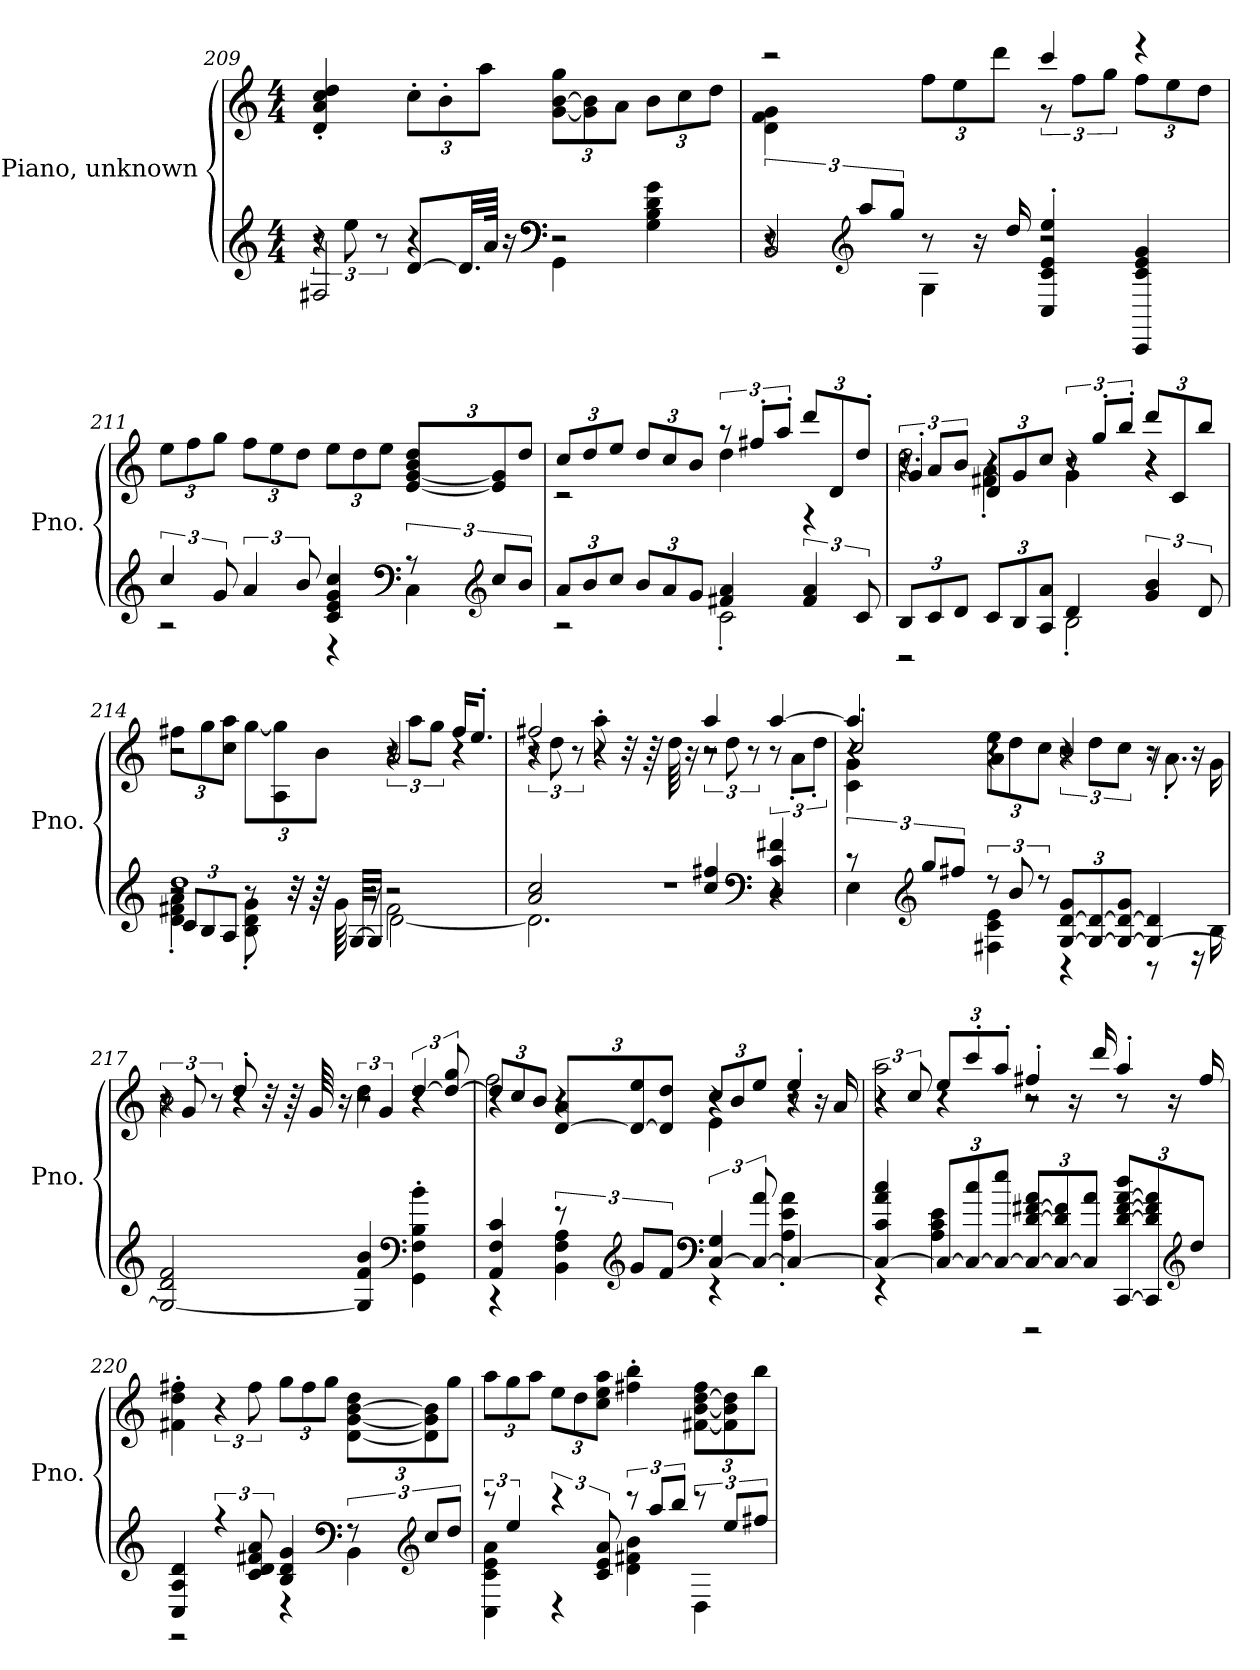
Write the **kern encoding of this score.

**kern	**kern
*part1	*part1
*staff2	*staff1
*I"Piano, unknown	*
*I'Pno.	*
!!LO:LB:g=z
*clefG2	*clefG2
*k[]	*k[]
*M4/4	*M4/4
=209	=209
*^	*
*	*^	*
4r	12r	2F#X/	4d/' 4a/' 4cc/' 4dd/'
.	12ee\	.	.
.	12r	.	.
*	*	*	*Xbrackettup
[8d/L	4r	.	12cc'\L
.	.	.	12b'\
32.d/LL]	.	.	.
.	.	.	12aa\J
64a/JJJk	.	.	.
16r	.	.	.
*clefF4	*	*	*
2r	4GG\	2r	[12g\ [12b\ 12gg\L
.	.	.	12g\] 12b\]
.	.	.	12a\J
.	4G\ 4B\ 4d\ 4g\	.	12b\L
.	.	.	12cc\
.	.	.	12dd\J
=210	=210	=210	=210
*	*	*	*^
12r	4r	2BB/	2r	4d\ 4f\ 4g\
*clefG2	*	*	*	*
12aa/L	.	.	.	.
12gg/J	.	.	.	.
8r	4G\	.	.	12ff\L
.	.	.	.	12ee\
16r	.	.	.	.
.	.	.	.	12ddd\J
16dd/	.	.	.	.
*	*	*	*	*brackettup
4C/' 4c/' 4e/' 4ee/'	2r	2r	4ccc/	12r
.	.	.	.	12ff\L
.	.	.	.	12gg\J
*	*	*	*	*Xbrackettup
4CC/ 4c/ 4e/ 4g/	.	.	4r	12ff\L
.	.	.	.	12ee\
.	.	.	.	12dd\J
*	*v	*v	*	*
*	*	*v	*v
!!LO:PB:g=z
=211	=211	=211
6cc/	2r	12ee\L
.	.	12ff\
12g/	.	12gg\J
6a/	.	12ff\L
.	.	12ee\
12b/	.	12dd\J
4c/ 4e/ 4g/ 4cc/	4r	12ee\L
.	.	12dd\
.	.	12ee\J
*clefF4	*	*
12r	4C\	[12e/ [12g/ 12b/ 12dd/L
*clefG2	*	*
12cc/L	.	12e/] 12g/]
12b/J	.	12dd/J
=212	=212	=212
*Xbrackettup	*	*
*	*	*^
12a/L	2r	12cc/L	2r
12b/	.	12dd/	.
12cc/J	.	12ee/J	.
12b/L	.	12dd/L	.
12a/	.	12cc/	.
12g/J	.	12b/J	.
*	*	*brackettup	*
4f#X/ 4a/	2c'\	12r	4dd\
.	.	12ff#X'/L	.
.	.	12aa'/J	.
*brackettup	*	*Xbrackettup	*
6f#/ 6a/	.	12ddd/L	4r
.	.	12d/	.
12c/	.	12dd'/J	.
*	*	*v	*v
!!LO:LB:g=z
=213	=213	=213
*Xbrackettup	*	*brackettup
*	*	*^
*	*	*	*^
*	*	*	*	*^
12B/L	2r	12r	2.dd\	4g'/	4r
12c/	.	12a/L	.	.	.
12d/J	.	12b/J	.	.	.
*	*	*	*	*Xbrackettup	*
12c/L	.	4r	.	12d/L	4f#X\' 4a\'
12B/	.	.	.	12g/	.
12A/ 12a/J	.	.	.	12cc/J	.
*	*	*	*	*brackettup	*
4d/	2B'\	4r	.	12r	4g\
.	.	.	.	12gg'/L	.
.	.	.	.	12bb'/J	.
*brackettup	*	*Xbrackettup	*	*	*
6g/ 6b/	.	12ddd/L	4r	4r	4r
.	.	12c/	.	.	.
12d/	.	12bb/J	.	.	.
*	*	*v	*v	*v	*v
=214	=214	=214
*	*^	*
*	*	*Xbrackettup	*
*	*	*^	*^
*	*	*	*	*	*^
1dd	4d\' 4f#X\' 4a\'	12c/L	2r	2r	12ff#X\L	2r
.	.	12B/	.	.	12gg\	.
.	.	12A/J	.	.	12cc\ 12aa\J	.
.	8B\' 8d\' 8g\'	8r	.	.	[12gg\L	.
.	.	.	.	.	12A\ 12gg\]	.
.	32r	32r	.	.	.	.
.	64r	64r	.	.	.	.
.	.	.	.	.	12b\J	.
.	64g\	[64G/KKLL	.	.	.	.
.	16r	16G/JJ]	.	.	.	.
*	*	*	*	*	*brackettup	*
.	2f#\	2r	[2d\	4r	12r	2a/
.	.	.	.	.	12aa\L	.
.	.	.	.	.	12gg\J	.
.	.	.	.	16ff#/KL	4r	.
.	.	.	.	8.ee'/J	.	.
*	*	*v	*v	*	*	*
!!LO:LB:g=z	!!	!!
=215	=215	=215	=215	=215	=215
1r	2a/ 2cc/	2.d\]	2ff#X/	12r	4r
.	.	.	.	12dd\	.
.	.	.	.	12r	.
.	.	.	.	4r	8aa'\
.	.	.	.	.	32r
.	.	.	.	.	64r
.	.	.	.	.	64dd\
.	.	.	.	.	16r
.	4cc/ 4ff#X/	.	4aa/	12r	2r
.	.	.	.	12dd\	.
.	.	.	.	12r	.
*clefF4	*	*	*	*	*
.	4D/ 4c/ 4f#X/	4r	[4aa/	12r	.
.	.	.	.	12a'\L	.
.	.	.	.	12dd'\J	.
*v	*v	*v	*	*	*
*	*v	*v	*v
=216	=216
*brackettup	*
*^	*^
*	*	*	*^
*	*	*	*	*^
12r	4E\	4aa/]	4r	2cc'/	4c\ 4g\
*clefG2	*	*	*	*	*
12gg/L	.	.	.	.	.
12ff#X/J	.	.	.	.	.
*	*	*	*Xbrackettup	*	*
12r	4F#X\ 4c\ 4e\	4r	12ee\L	.	4a\
12b/	.	.	12dd\	.	.
12r	.	.	12cc\J	.	.
*Xbrackettup	*	*	*brackettup	*	*
[12G/ [12d/ 12g/L	4r	2r	12r	2b/	4r
12G/_ 12d/_	.	.	12dd\L	.	.
12G/_ 12d/_ 12g/J	.	.	12cc\J	.	.
4G/_ 4d/]	8r	.	8r	.	16r
.	.	.	.	.	8.a'\
.	16r	.	16r	.	.
.	16B\	.	16g\	.	.
*v	*v	*	*	*	*
*	*	*	*v	*v
!!LO:LB:g=z
=217	=217	=217	=217
2G/_ 2d/ 2f/	12r	2b\	4r
.	12g/	.	.
.	12r	.	.
.	4r	.	8dd'/
.	.	.	32r
.	.	.	64r
.	.	.	64g/
.	.	.	16r
4G/] 4f/ 4b/	12r	4dd\	2r
.	6g/	.	.
*clefF4	*	*	*
4GG\' 4F\' 4B\' 4b\'	[6dd/	4r	.
.	12dd/_ 12gg/	.	.
=218	=218	=218	=218
*^	*	*	*
*	*	*Xbrackettup	*	*
4AA/ 4F/ 4c/	4r	12dd/L]	2ff\	4r
.	.	12cc/	.	.
.	.	12b/J	.	.
*brackettup	*	*	*	*
12r	4BB\ 4F\ 4A\	4r	.	[12d/ 12a/L
*clefG2	*	*	*	*
12g/L	.	.	.	12d/_ 12ee/
12f/J	.	.	.	12d/] 12dd/J
*clefF4	*	*	*	*
[6C/ 6G/	4r	12cc/L	4e\	4r
.	.	12b/	.	.
12C/_ 12a/	.	12ee/J	.	.
4C/_	4A\' 4e\' 4a\'	4ee'/	4r	8r
.	.	.	.	16r
.	.	.	.	16a/
!!LO:LB:g=z	!!	!!
=219	=219	=219	=219	=219
*	*	*	*	*brackettup
4C/_ 4c/ 4a/ 4cc/	4r	4r	2aa\	6r
.	.	.	.	12cc/
*Xbrackettup	*	*Xbrackettup	*	*
12C/L_	4A\ 4c\ 4e\	12ee/L	.	4r
12C/_ 12cc/	.	12ccc'/	.	.
12C/_ 12ee/J	.	12aa'/J	.	.
12C/_ [12d/ [12f#X/ 12a/L	2r	8r	2r	4ff#X'/
12C/_ 12d/] 12f#/]	.	.	.	.
.	.	16r	.	.
12C/] 12a/J	.	.	.	.
.	.	16ddd/	.	.
[12CC/ [12d/ [12f#/ [12a/ 12dd/L	.	4aa'/	.	8r
12CC/] 12d/] 12f#/] 12a/]	.	.	.	.
.	.	.	.	16r
*clefG2	*	*	*	*
12dd/J	.	.	.	.
.	.	.	.	16ff#/
*	*	*v	*v	*v
=220	=220	=220
4C/ 4A/ 4d/	2r	4f#X\' 4dd\' 4ff#X\'
*brackettup	*	*brackettup
6r	.	6r
12c/ 12d/ 12f#X/ 12a/	.	12ff#\
*	*	*Xbrackettup
4B/ 4d/ 4g/	4r	12gg\L
.	.	12ff#\
.	.	12gg\J
*clefF4	*	*
12r	4BB\	[12d\ [12g\ [12b\ 12dd\L
*clefG2	*	*
12cc/L	.	12d\] 12g\] 12b\]
12dd/J	.	12gg\J
!!LO:LB:g=z
=221	=221	=221
12r	4C\ 4c\ 4e\ 4a\	12aa\L
6ee/	.	12gg\
.	.	12aa\J
6r	4r	12ee\L
.	.	12dd\
12c/ 12e/ 12a/	.	12cc\ 12ee\ 12aa\J
12r	4d\ 4f#X\ 4b\	4ff#X\' 4bb\'
12aa/L	.	.
12bb/J	.	.
12r	4D\	[12f#X\ [12b\ [12dd\ 12ff#\L
12ee/L	.	12f#\] 12b\] 12dd\]
12ff#X/J	.	12bb\J
*v	*v	*
=	=
*-	*-
